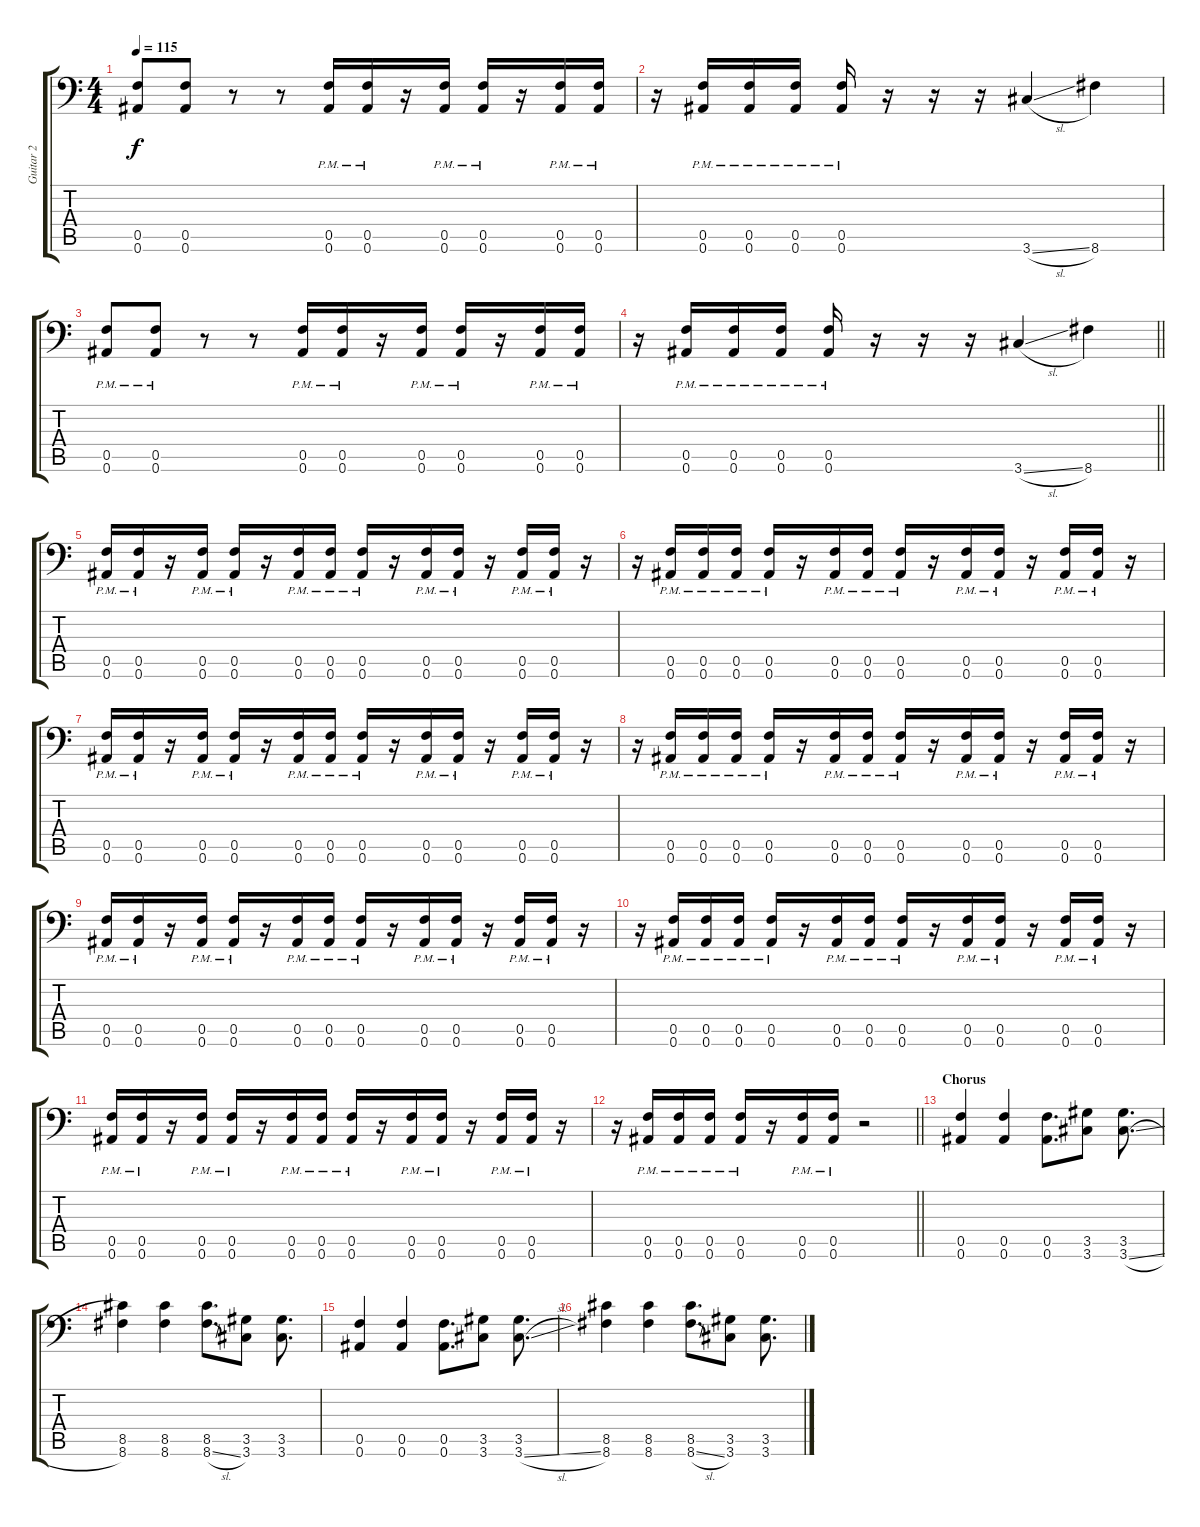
\track ("Guitar 2" "Guitar 2") {instrument distortionguitar}
\staff {score tabs}
\tuning (C4 G3 Eb3 Bb2 F2 Bb1) {hide}
\ts (4 4)
\tempo 115
\clef f4
\ks c
(0.5 0.6).8{dy f} (0.5 0.6).8 r.8 r.8 (0.5{pm} 0.6{pm}).16 (0.5{pm} 0.6{pm}).16 r.16 (0.5{pm} 0.6{pm}).16 (0.5{pm} 0.6{pm}).16 r.16 (0.5{pm} 0.6{pm}).16 (0.5{pm} 0.6{pm}).16 |
r.16 (0.5{pm} 0.6{pm}).16 (0.5{pm} 0.6{pm}).16 (0.5{pm} 0.6{pm}).16 (0.5{pm} 0.6{pm}).16 r.16 r.16 r.16 3.6{sl}.4 8.6.4 |
(0.5{pm} 0.6{pm}).8 (0.5{pm} 0.6{pm}).8 r.8 r.8 (0.5{pm} 0.6{pm}).16 (0.5{pm} 0.6{pm}).16 r.16 (0.5{pm} 0.6{pm}).16 (0.5{pm} 0.6{pm}).16 r.16 (0.5{pm} 0.6{pm}).16 (0.5{pm} 0.6{pm}).16 |
\barLineRight lightlight
r.16 (0.5{pm} 0.6{pm}).16 (0.5{pm} 0.6{pm}).16 (0.5{pm} 0.6{pm}).16 (0.5{pm} 0.6{pm}).16 r.16 r.16 r.16 3.6{sl}.4 8.6.4 |
\section ("" "")
(0.5{pm} 0.6{pm}).16 (0.5{pm} 0.6{pm}).16 r.16 (0.5{pm} 0.6{pm}).16 (0.5{pm} 0.6{pm}).16 r.16 (0.5{pm} 0.6{pm}).16 (0.5{pm} 0.6{pm}).16 (0.5{pm} 0.6{pm}).16 r.16 (0.5{pm} 0.6{pm}).16 (0.5{pm} 0.6{pm}).16 r.16 (0.5{pm} 0.6{pm}).16 (0.5{pm} 0.6{pm}).16 r.16 |
r.16 (0.5{pm} 0.6{pm}).16 (0.5{pm} 0.6{pm}).16 (0.5{pm} 0.6{pm}).16 (0.5{pm} 0.6{pm}).16 r.16 (0.5{pm} 0.6{pm}).16 (0.5{pm} 0.6{pm}).16 (0.5{pm} 0.6{pm}).16 r.16 (0.5{pm} 0.6{pm}).16 (0.5{pm} 0.6{pm}).16 r.16 (0.5{pm} 0.6{pm}).16 (0.5{pm} 0.6{pm}).16 r.16 |
(0.5{pm} 0.6{pm}).16 (0.5{pm} 0.6{pm}).16 r.16 (0.5{pm} 0.6{pm}).16 (0.5{pm} 0.6{pm}).16 r.16 (0.5{pm} 0.6{pm}).16 (0.5{pm} 0.6{pm}).16 (0.5{pm} 0.6{pm}).16 r.16 (0.5{pm} 0.6{pm}).16 (0.5{pm} 0.6{pm}).16 r.16 (0.5{pm} 0.6{pm}).16 (0.5{pm} 0.6{pm}).16 r.16 |
r.16 (0.5{pm} 0.6{pm}).16 (0.5{pm} 0.6{pm}).16 (0.5{pm} 0.6{pm}).16 (0.5{pm} 0.6{pm}).16 r.16 (0.5{pm} 0.6{pm}).16 (0.5{pm} 0.6{pm}).16 (0.5{pm} 0.6{pm}).16 r.16 (0.5{pm} 0.6{pm}).16 (0.5{pm} 0.6{pm}).16 r.16 (0.5{pm} 0.6{pm}).16 (0.5{pm} 0.6{pm}).16 r.16 |
(0.5{pm} 0.6{pm}).16 (0.5{pm} 0.6{pm}).16 r.16 (0.5{pm} 0.6{pm}).16 (0.5{pm} 0.6{pm}).16 r.16 (0.5{pm} 0.6{pm}).16 (0.5{pm} 0.6{pm}).16 (0.5{pm} 0.6{pm}).16 r.16 (0.5{pm} 0.6{pm}).16 (0.5{pm} 0.6{pm}).16 r.16 (0.5{pm} 0.6{pm}).16 (0.5{pm} 0.6{pm}).16 r.16 |
r.16 (0.5{pm} 0.6{pm}).16 (0.5{pm} 0.6{pm}).16 (0.5{pm} 0.6{pm}).16 (0.5{pm} 0.6{pm}).16 r.16 (0.5{pm} 0.6{pm}).16 (0.5{pm} 0.6{pm}).16 (0.5{pm} 0.6{pm}).16 r.16 (0.5{pm} 0.6{pm}).16 (0.5{pm} 0.6{pm}).16 r.16 (0.5{pm} 0.6{pm}).16 (0.5{pm} 0.6{pm}).16 r.16 |
(0.5{pm} 0.6{pm}).16 (0.5{pm} 0.6{pm}).16 r.16 (0.5{pm} 0.6{pm}).16 (0.5{pm} 0.6{pm}).16 r.16 (0.5{pm} 0.6{pm}).16 (0.5{pm} 0.6{pm}).16 (0.5{pm} 0.6{pm}).16 r.16 (0.5{pm} 0.6{pm}).16 (0.5{pm} 0.6{pm}).16 r.16 (0.5{pm} 0.6{pm}).16 (0.5{pm} 0.6{pm}).16 r.16 |
\barLineRight lightlight
r.16 (0.5{pm} 0.6{pm}).16 (0.5{pm} 0.6{pm}).16 (0.5{pm} 0.6{pm}).16 (0.5{pm} 0.6{pm}).16 r.16 (0.5{pm} 0.6{pm}).16 (0.5{pm} 0.6{pm}).16 r.2 |
\section ("" "Chorus")
(0.5 0.6).4 (0.5 0.6).4 (0.5 0.6).8{d} (3.5 3.6).8 (3.5 3.6{sl}).8{d} |
(8.5 8.6).4 (8.5 8.6).4 (8.5 8.6{sl}).8{d} (3.5 3.6).8 (3.5 3.6).8{d} |
(0.5 0.6).4 (0.5 0.6).4 (0.5 0.6).8{d} (3.5 3.6).8 (3.5 3.6{sl}).8{d} |
(8.5 8.6).4 (8.5 8.6).4 (8.5 8.6{sl}).8{d} (3.5 3.6).8 (3.5 3.6).8{d}
